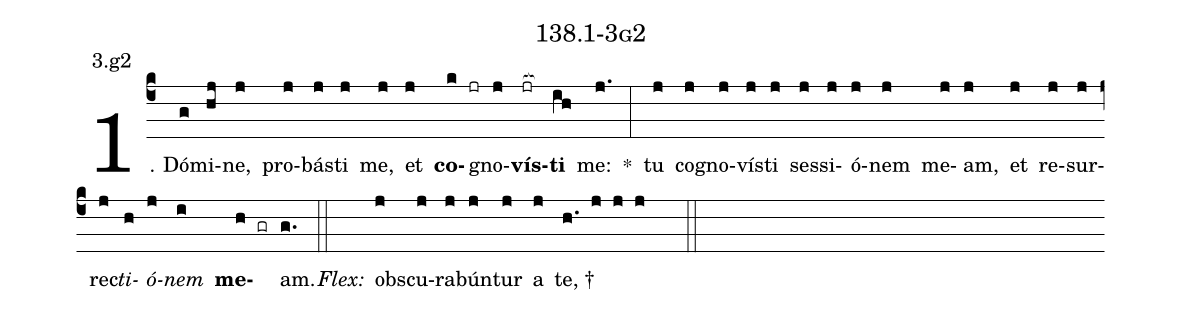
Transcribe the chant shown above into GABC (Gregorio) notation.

name: 138.1-3g2;
annotation: 3.g2;
%%
(c4)1. Dó(g)mi(hj)ne,(j) pro(j)bás(j)ti(j) me,(j) et(j) <b>co</b>(k jr)gno(j)<b>vís</b>(jr[ocb:1{])<b>ti</b>(ih[ocb:0}]) me:(j.) *(:) tu(j) co(j)gno(j)vís(j)ti(j) ses(j)si(j)ó(j)nem(j) me(j)am,(j) et(j) re(j)sur(j)rec(j)<i>ti</i>(h)<i>ó</i>(j)<i>nem</i>(i) <b>me</b>(h gr)am.(g.) (::)
<i>Flex:</i>()  obs(j)cu(j)ra(j)bún(j)tur(j) a(j) te, †(h. j j j  ::)
